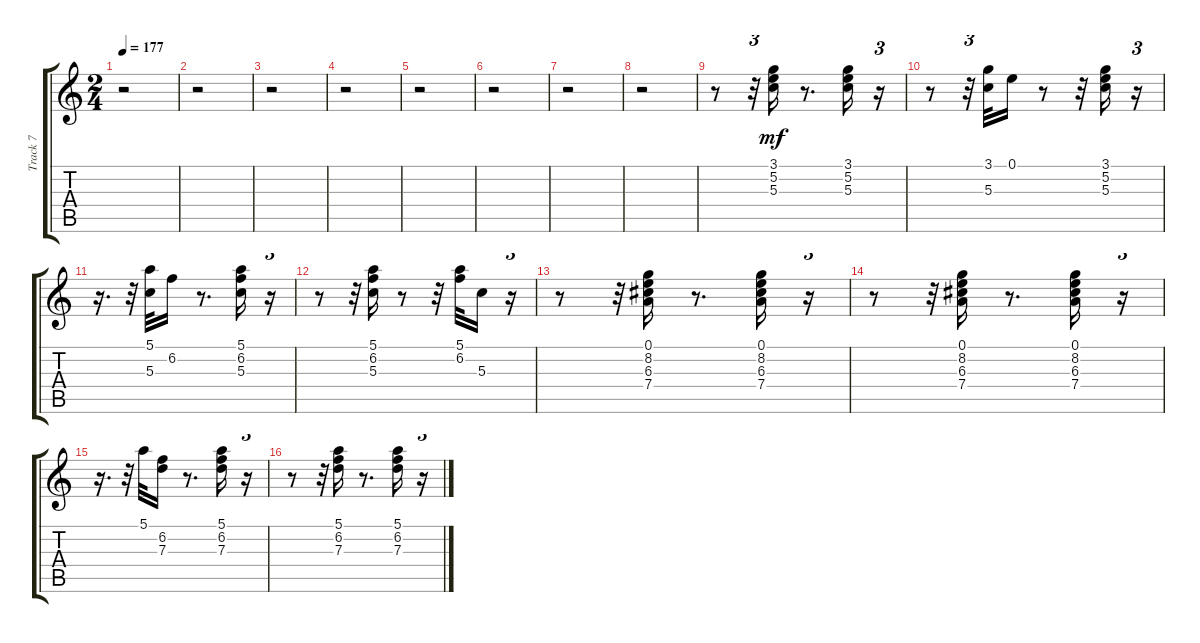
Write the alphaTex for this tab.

\track ("Track 7" "Track 7") {instrument acousticguitarnylon}
\staff {score tabs}
\tuning (E4 B3 G3 D3 A2 E2) {hide}
\ts (2 4)
\tempo 177
\clef g2
\ks c
r.2{dy mf} |
r.2 |
r.2 |
r.2 |
r.2 |
r.2 |
r.2 |
r.2 |
r.8 r.32{tu (3 2)} (3.1 5.2 5.3).16 r.8{d} (3.1 5.2 5.3).16 r.16{tu (3 2)} |
r.8 r.32{tu (3 2)} (3.1 5.3).32 0.1.16 r.8 r.32 (3.1 5.2 5.3).16 r.16{tu (3 2)} |
r.16{d} r.32{tu (3 2)} (5.1 5.3).32 6.2.16 r.8{d} (5.1 6.2 5.3).16 r.16{tu (3 2)} |
r.8 r.32{tu (3 2)} (5.1 6.2 5.3).16 r.8 r.32 (5.1 6.2).32 5.3.16 r.16{tu (3 2)} |
r.8 r.32{tu (3 2)} (0.1 8.2 6.3 7.4).16 r.8{d} (0.1 8.2 6.3 7.4).16 r.16{tu (3 2)} |
r.8 r.32{tu (3 2)} (0.1 8.2 6.3 7.4).16 r.8{d} (0.1 8.2 6.3 7.4).16 r.16{tu (3 2)} |
r.16{d} r.32{tu (3 2)} 5.1.32 (6.2 7.3).16 r.8{d} (5.1 6.2 7.3).16 r.16{tu (3 2)} |
r.8 r.32{tu (3 2)} (5.1 6.2 7.3).16 r.8{d} (5.1 6.2 7.3).16 r.16{tu (3 2)}
